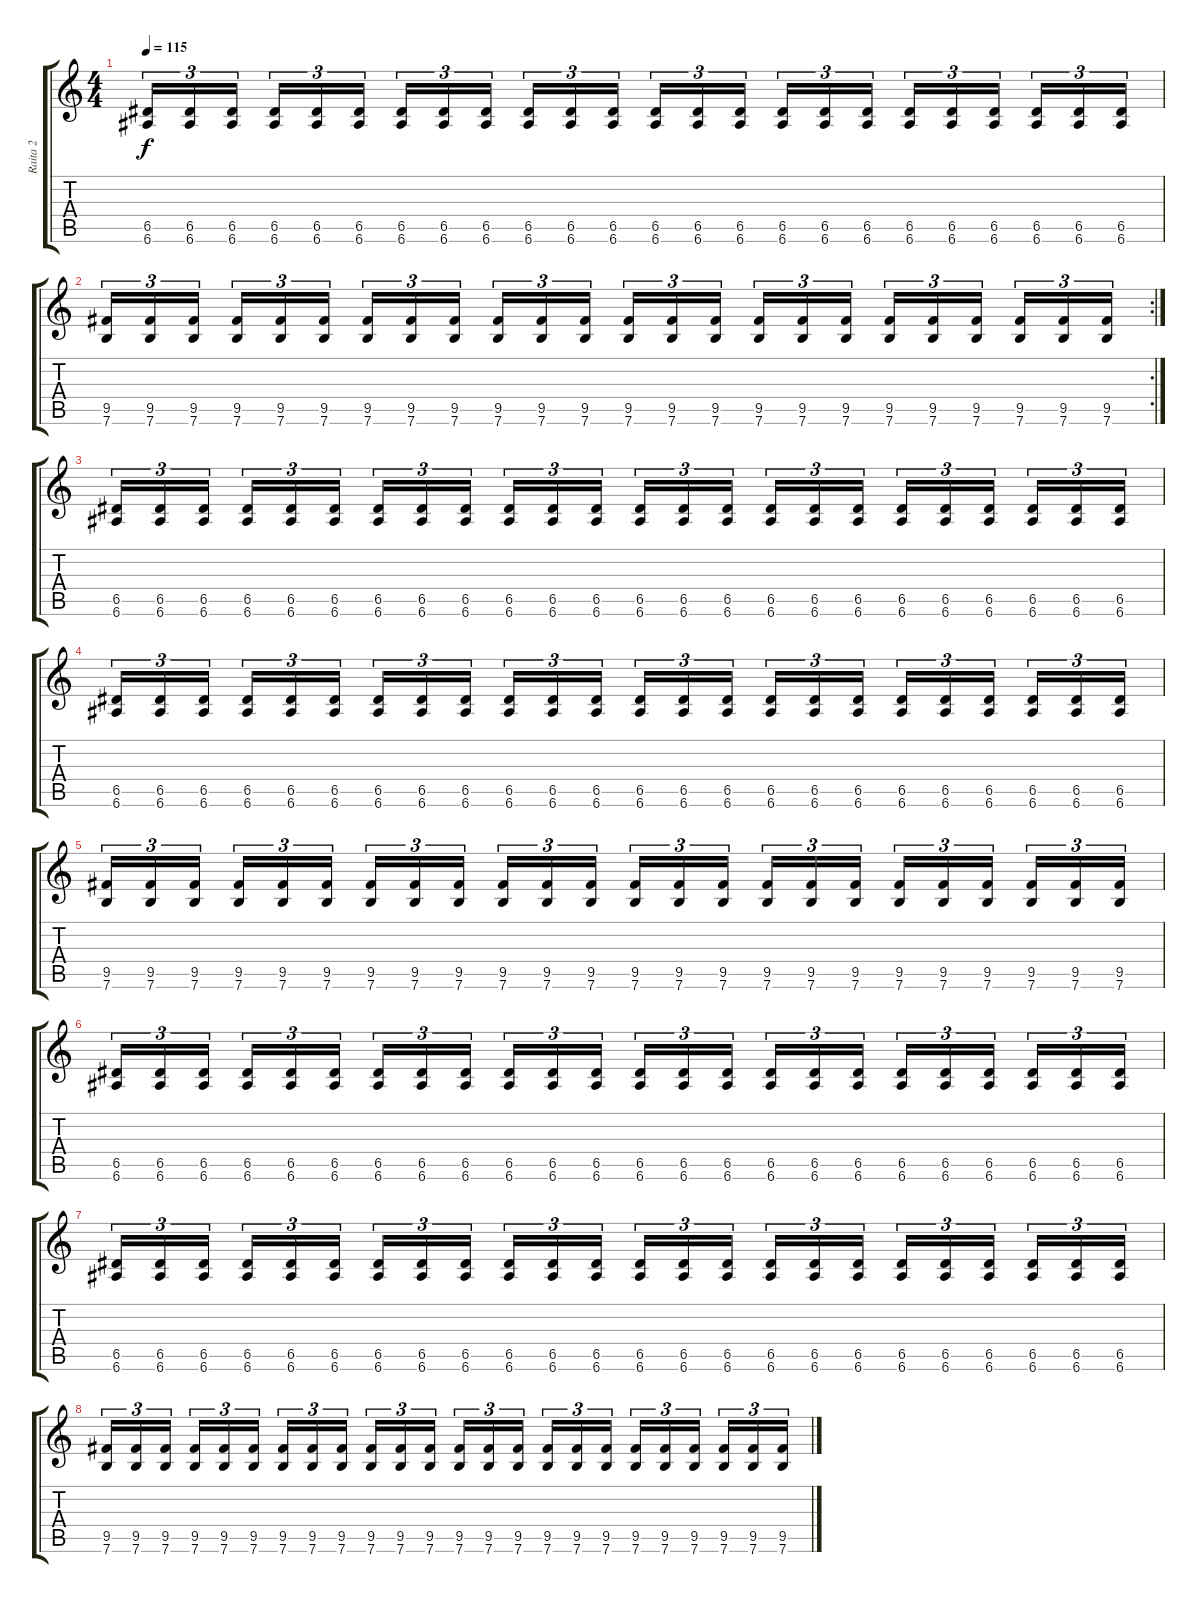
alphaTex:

\track ("Raita 2" "Raita 2") {instrument overdrivenguitar}
\staff {score tabs}
\tuning (E4 B3 G3 D3 A2 E2) {hide}
\ts (4 4)
\tempo 115
\clef g2
\ks c
(6.5 6.6).16{tu (3 2) dy f} (6.5 6.6).16{tu (3 2)} (6.5 6.6).16{tu (3 2)} (6.5 6.6).16{tu (3 2)} (6.5 6.6).16{tu (3 2)} (6.5 6.6).16{tu (3 2)} (6.5 6.6).16{tu (3 2)} (6.5 6.6).16{tu (3 2)} (6.5 6.6).16{tu (3 2)} (6.5 6.6).16{tu (3 2)} (6.5 6.6).16{tu (3 2)} (6.5 6.6).16{tu (3 2)} (6.5 6.6).16{tu (3 2)} (6.5 6.6).16{tu (3 2)} (6.5 6.6).16{tu (3 2)} (6.5 6.6).16{tu (3 2)} (6.5 6.6).16{tu (3 2)} (6.5 6.6).16{tu (3 2)} (6.5 6.6).16{tu (3 2)} (6.5 6.6).16{tu (3 2)} (6.5 6.6).16{tu (3 2)} (6.5 6.6).16{tu (3 2)} (6.5 6.6).16{tu (3 2)} (6.5 6.6).16{tu (3 2)} |
\rc 2
(9.5 7.6).16{tu (3 2)} (9.5 7.6).16{tu (3 2)} (9.5 7.6).16{tu (3 2)} (9.5 7.6).16{tu (3 2)} (9.5 7.6).16{tu (3 2)} (9.5 7.6).16{tu (3 2)} (9.5 7.6).16{tu (3 2)} (9.5 7.6).16{tu (3 2)} (9.5 7.6).16{tu (3 2)} (9.5 7.6).16{tu (3 2)} (9.5 7.6).16{tu (3 2)} (9.5 7.6).16{tu (3 2)} (9.5 7.6).16{tu (3 2)} (9.5 7.6).16{tu (3 2)} (9.5 7.6).16{tu (3 2)} (9.5 7.6).16{tu (3 2)} (9.5 7.6).16{tu (3 2)} (9.5 7.6).16{tu (3 2)} (9.5 7.6).16{tu (3 2)} (9.5 7.6).16{tu (3 2)} (9.5 7.6).16{tu (3 2)} (9.5 7.6).16{tu (3 2)} (9.5 7.6).16{tu (3 2)} (9.5 7.6).16{tu (3 2)} |
(6.5 6.6).16{tu (3 2)} (6.5 6.6).16{tu (3 2)} (6.5 6.6).16{tu (3 2)} (6.5 6.6).16{tu (3 2)} (6.5 6.6).16{tu (3 2)} (6.5 6.6).16{tu (3 2)} (6.5 6.6).16{tu (3 2)} (6.5 6.6).16{tu (3 2)} (6.5 6.6).16{tu (3 2)} (6.5 6.6).16{tu (3 2)} (6.5 6.6).16{tu (3 2)} (6.5 6.6).16{tu (3 2)} (6.5 6.6).16{tu (3 2)} (6.5 6.6).16{tu (3 2)} (6.5 6.6).16{tu (3 2)} (6.5 6.6).16{tu (3 2)} (6.5 6.6).16{tu (3 2)} (6.5 6.6).16{tu (3 2)} (6.5 6.6).16{tu (3 2)} (6.5 6.6).16{tu (3 2)} (6.5 6.6).16{tu (3 2)} (6.5 6.6).16{tu (3 2)} (6.5 6.6).16{tu (3 2)} (6.5 6.6).16{tu (3 2)} |
(6.5 6.6).16{tu (3 2)} (6.5 6.6).16{tu (3 2)} (6.5 6.6).16{tu (3 2)} (6.5 6.6).16{tu (3 2)} (6.5 6.6).16{tu (3 2)} (6.5 6.6).16{tu (3 2)} (6.5 6.6).16{tu (3 2)} (6.5 6.6).16{tu (3 2)} (6.5 6.6).16{tu (3 2)} (6.5 6.6).16{tu (3 2)} (6.5 6.6).16{tu (3 2)} (6.5 6.6).16{tu (3 2)} (6.5 6.6).16{tu (3 2)} (6.5 6.6).16{tu (3 2)} (6.5 6.6).16{tu (3 2)} (6.5 6.6).16{tu (3 2)} (6.5 6.6).16{tu (3 2)} (6.5 6.6).16{tu (3 2)} (6.5 6.6).16{tu (3 2)} (6.5 6.6).16{tu (3 2)} (6.5 6.6).16{tu (3 2)} (6.5 6.6).16{tu (3 2)} (6.5 6.6).16{tu (3 2)} (6.5 6.6).16{tu (3 2)} |
(9.5 7.6).16{tu (3 2)} (9.5 7.6).16{tu (3 2)} (9.5 7.6).16{tu (3 2)} (9.5 7.6).16{tu (3 2)} (9.5 7.6).16{tu (3 2)} (9.5 7.6).16{tu (3 2)} (9.5 7.6).16{tu (3 2)} (9.5 7.6).16{tu (3 2)} (9.5 7.6).16{tu (3 2)} (9.5 7.6).16{tu (3 2)} (9.5 7.6).16{tu (3 2)} (9.5 7.6).16{tu (3 2)} (9.5 7.6).16{tu (3 2)} (9.5 7.6).16{tu (3 2)} (9.5 7.6).16{tu (3 2)} (9.5 7.6).16{tu (3 2)} (9.5 7.6).16{tu (3 2)} (9.5 7.6).16{tu (3 2)} (9.5 7.6).16{tu (3 2)} (9.5 7.6).16{tu (3 2)} (9.5 7.6).16{tu (3 2)} (9.5 7.6).16{tu (3 2)} (9.5 7.6).16{tu (3 2)} (9.5 7.6).16{tu (3 2)} |
(6.5 6.6).16{tu (3 2)} (6.5 6.6).16{tu (3 2)} (6.5 6.6).16{tu (3 2)} (6.5 6.6).16{tu (3 2)} (6.5 6.6).16{tu (3 2)} (6.5 6.6).16{tu (3 2)} (6.5 6.6).16{tu (3 2)} (6.5 6.6).16{tu (3 2)} (6.5 6.6).16{tu (3 2)} (6.5 6.6).16{tu (3 2)} (6.5 6.6).16{tu (3 2)} (6.5 6.6).16{tu (3 2)} (6.5 6.6).16{tu (3 2)} (6.5 6.6).16{tu (3 2)} (6.5 6.6).16{tu (3 2)} (6.5 6.6).16{tu (3 2)} (6.5 6.6).16{tu (3 2)} (6.5 6.6).16{tu (3 2)} (6.5 6.6).16{tu (3 2)} (6.5 6.6).16{tu (3 2)} (6.5 6.6).16{tu (3 2)} (6.5 6.6).16{tu (3 2)} (6.5 6.6).16{tu (3 2)} (6.5 6.6).16{tu (3 2)} |
(6.5 6.6).16{tu (3 2)} (6.5 6.6).16{tu (3 2)} (6.5 6.6).16{tu (3 2)} (6.5 6.6).16{tu (3 2)} (6.5 6.6).16{tu (3 2)} (6.5 6.6).16{tu (3 2)} (6.5 6.6).16{tu (3 2)} (6.5 6.6).16{tu (3 2)} (6.5 6.6).16{tu (3 2)} (6.5 6.6).16{tu (3 2)} (6.5 6.6).16{tu (3 2)} (6.5 6.6).16{tu (3 2)} (6.5 6.6).16{tu (3 2)} (6.5 6.6).16{tu (3 2)} (6.5 6.6).16{tu (3 2)} (6.5 6.6).16{tu (3 2)} (6.5 6.6).16{tu (3 2)} (6.5 6.6).16{tu (3 2)} (6.5 6.6).16{tu (3 2)} (6.5 6.6).16{tu (3 2)} (6.5 6.6).16{tu (3 2)} (6.5 6.6).16{tu (3 2)} (6.5 6.6).16{tu (3 2)} (6.5 6.6).16{tu (3 2)} |
(9.5 7.6).16{tu (3 2)} (9.5 7.6).16{tu (3 2)} (9.5 7.6).16{tu (3 2)} (9.5 7.6).16{tu (3 2)} (9.5 7.6).16{tu (3 2)} (9.5 7.6).16{tu (3 2)} (9.5 7.6).16{tu (3 2)} (9.5 7.6).16{tu (3 2)} (9.5 7.6).16{tu (3 2)} (9.5 7.6).16{tu (3 2)} (9.5 7.6).16{tu (3 2)} (9.5 7.6).16{tu (3 2)} (9.5 7.6).16{tu (3 2)} (9.5 7.6).16{tu (3 2)} (9.5 7.6).16{tu (3 2)} (9.5 7.6).16{tu (3 2)} (9.5 7.6).16{tu (3 2)} (9.5 7.6).16{tu (3 2)} (9.5 7.6).16{tu (3 2)} (9.5 7.6).16{tu (3 2)} (9.5 7.6).16{tu (3 2)} (9.5 7.6).16{tu (3 2)} (9.5 7.6).16{tu (3 2)} (9.5 7.6).16{tu (3 2)}
